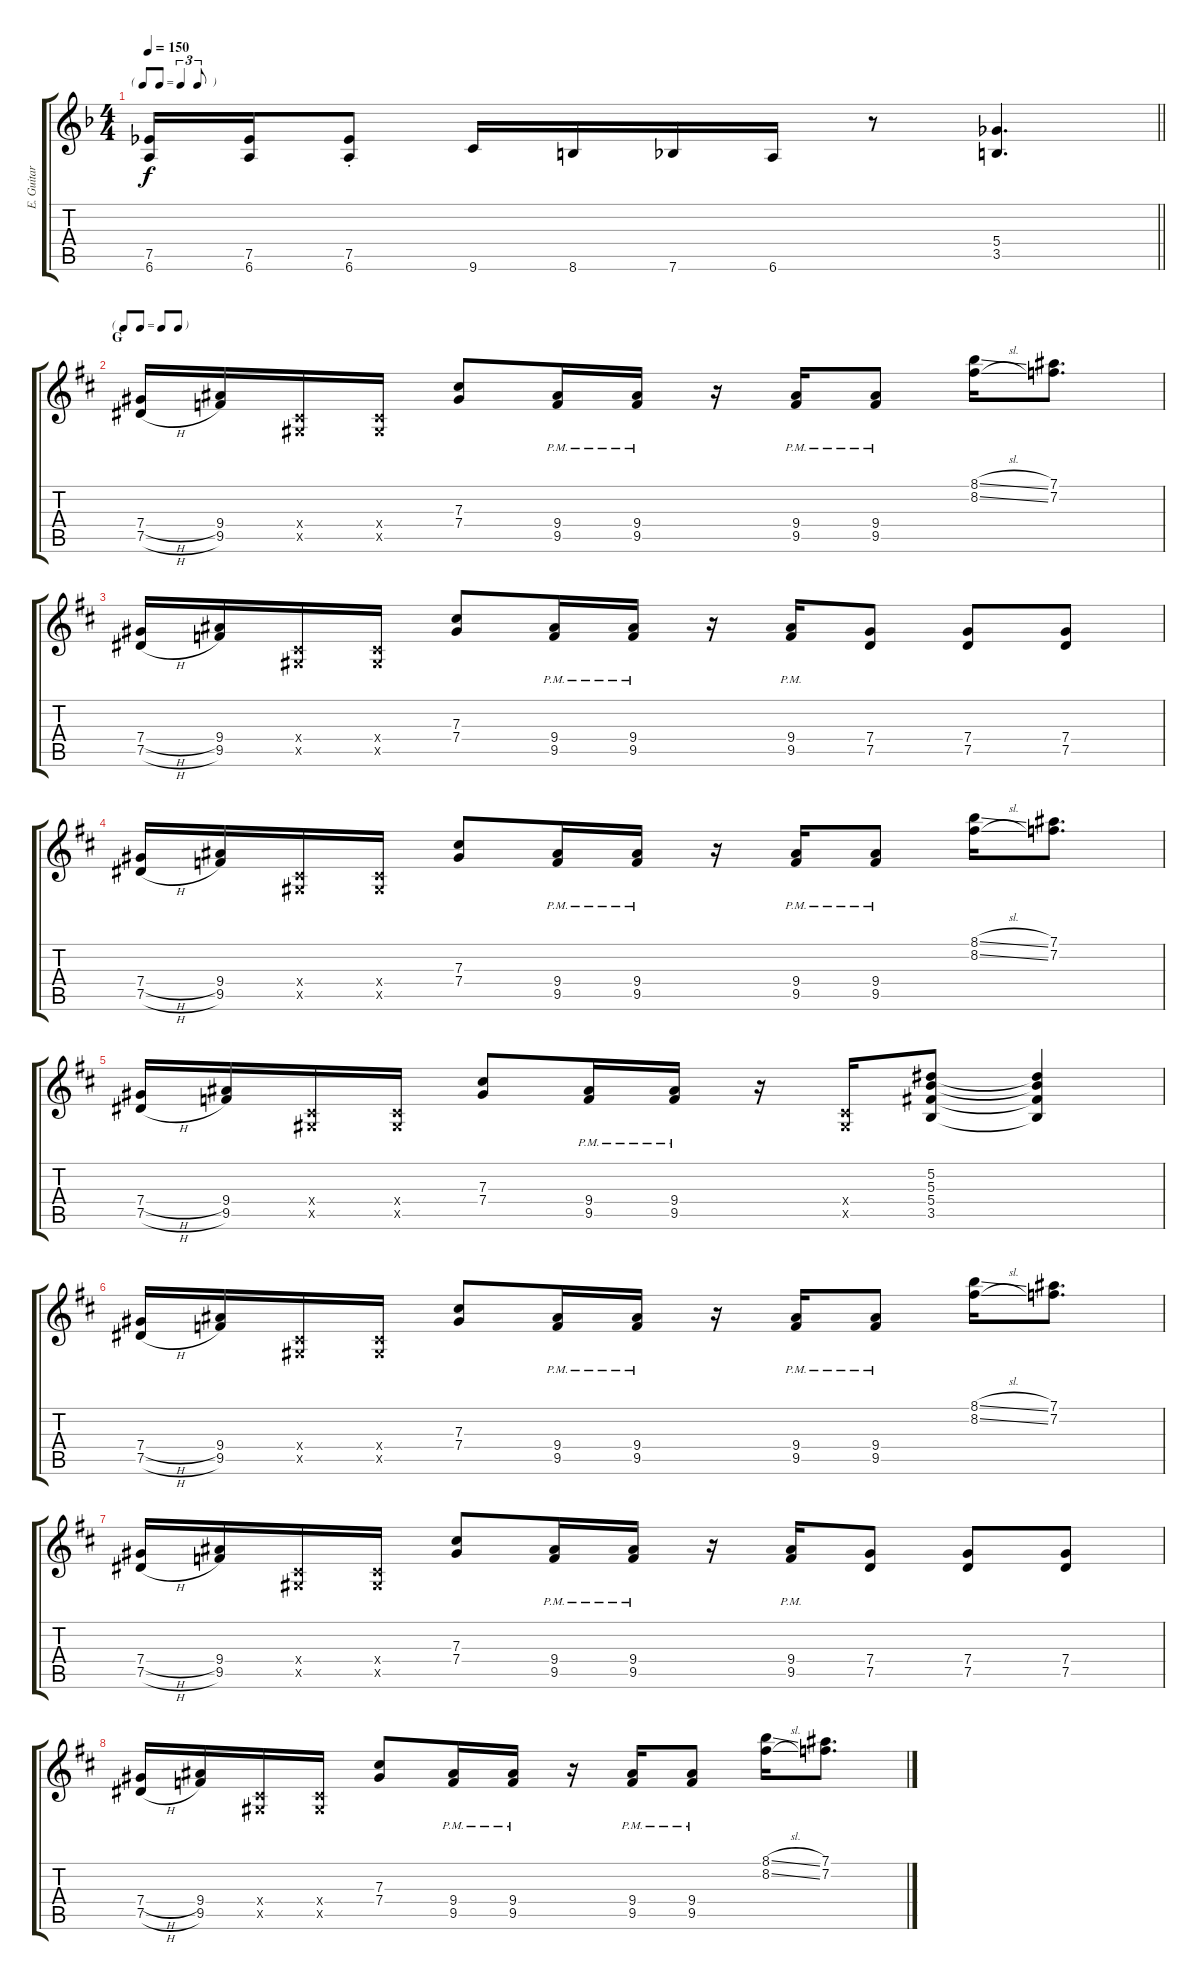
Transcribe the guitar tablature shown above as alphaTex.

\track ("E. Guitar II" "E. Guitar ") {instrument distortionguitar}
\staff {score tabs}
\tuning (Eb4 Bb3 Gb3 Db3 Ab2 Eb2) {hide}
\ts (4 4)
\tf triplet8th
\tempo 150
\clef g2
\barLineRight lightlight
\ks f
(7.5 6.6).16{dy f} (7.5 6.6).16 (7.5{st} 6.6{st}).8 9.6.16 8.6.16 7.6.16 6.6.16 r.8 (5.4 3.5).4{d} |
\tf none
\section ("" "G")
\ks d
(7.4{h} 7.5{h}).16 (9.4 9.5).16 (0.4{x} 0.5{x}).16 (0.4{x} 0.5{x}).16 (7.3 7.4).8 (9.4{pm} 9.5{pm}).16 (9.4{pm} 9.5{pm}).16 r.16 (9.4{pm} 9.5{pm}).16 (9.4{pm} 9.5{pm}).8 (8.1{sl} 8.2{sl}).16 (7.1 7.2).8{d} |
(7.4{h} 7.5{h}).16 (9.4 9.5).16 (0.4{x} 0.5{x}).16 (0.4{x} 0.5{x}).16 (7.3 7.4).8 (9.4{pm} 9.5{pm}).16 (9.4{pm} 9.5{pm}).16 r.16 (9.4{pm} 9.5{pm}).16 (7.4 7.5).8 (7.4 7.5).8 (7.4 7.5).8 |
(7.4{h} 7.5{h}).16 (9.4 9.5).16 (0.4{x} 0.5{x}).16 (0.4{x} 0.5{x}).16 (7.3 7.4).8 (9.4{pm} 9.5{pm}).16 (9.4{pm} 9.5{pm}).16 r.16 (9.4{pm} 9.5{pm}).16 (9.4{pm} 9.5{pm}).8 (8.1{sl} 8.2{sl}).16 (7.1 7.2).8{d} |
(7.4{h} 7.5{h}).16 (9.4 9.5).16 (0.4{x} 0.5{x}).16 (0.4{x} 0.5{x}).16 (7.3 7.4).8 (9.4{pm} 9.5{pm}).16 (9.4{pm} 9.5{pm}).16 r.16 (0.4{x} 0.5{x}).16 (5.2 5.3 5.4 3.5).8 (5.2{t} 5.3{t} 5.4{t} 3.5{t}).4 |
(7.4{h} 7.5{h}).16 (9.4 9.5).16 (0.4{x} 0.5{x}).16 (0.4{x} 0.5{x}).16 (7.3 7.4).8 (9.4{pm} 9.5{pm}).16 (9.4{pm} 9.5{pm}).16 r.16 (9.4{pm} 9.5{pm}).16 (9.4{pm} 9.5{pm}).8 (8.1{sl} 8.2{sl}).16 (7.1 7.2).8{d} |
(7.4{h} 7.5{h}).16 (9.4 9.5).16 (0.4{x} 0.5{x}).16 (0.4{x} 0.5{x}).16 (7.3 7.4).8 (9.4{pm} 9.5{pm}).16 (9.4{pm} 9.5{pm}).16 r.16 (9.4{pm} 9.5{pm}).16 (7.4 7.5).8 (7.4 7.5).8 (7.4 7.5).8 |
(7.4{h} 7.5{h}).16 (9.4 9.5).16 (0.4{x} 0.5{x}).16 (0.4{x} 0.5{x}).16 (7.3 7.4).8 (9.4{pm} 9.5{pm}).16 (9.4{pm} 9.5{pm}).16 r.16 (9.4{pm} 9.5{pm}).16 (9.4{pm} 9.5{pm}).8 (8.1{sl} 8.2{sl}).16 (7.1 7.2).8{d}
